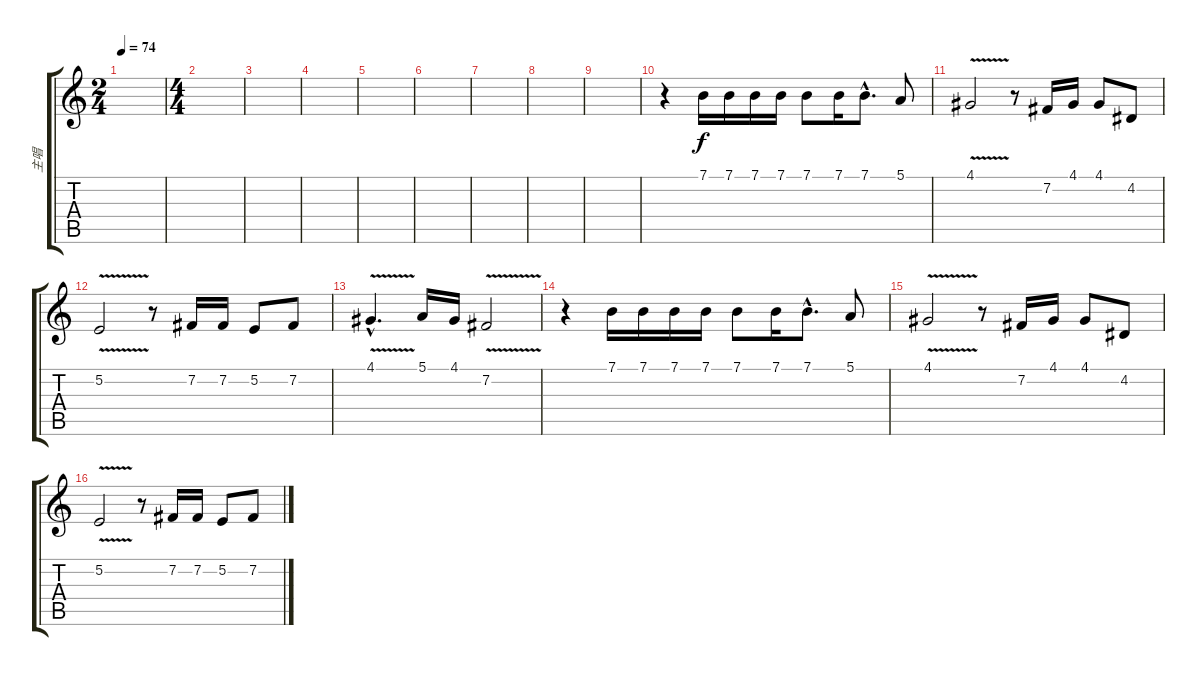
\track ("主唱" "主唱") {instrument choiraahs}
\staff {score tabs}
\tuning (E4 B3 G3 D3 A2 E2) {hide}
\ts (2 4)
\tempo 74
\clef g2
\ks c
|
\ts (4 4)
|
|
|
|
|
|
|
|
r.4 7.1.16 7.1.16 7.1.16 7.1.16 7.1.8 7.1.16 7.1{hac}.8{d} 5.1.8 |
4.1{v}.2 r.8 7.2.16 4.1.16 4.1.8 4.2.8 |
5.2{v}.2 r.8 7.2.16 7.2.16 5.2.8 7.2.8 |
4.1{v hac}.4{d} 5.1.16 4.1.16 7.2{v}.2 |
r.4 7.1.16 7.1.16 7.1.16 7.1.16 7.1.8 7.1.16 7.1{hac}.8{d} 5.1.8 |
4.1{v}.2 r.8 7.2.16 4.1.16 4.1.8 4.2.8 |
5.2{v}.2 r.8 7.2.16 7.2.16 5.2.8 7.2.8
